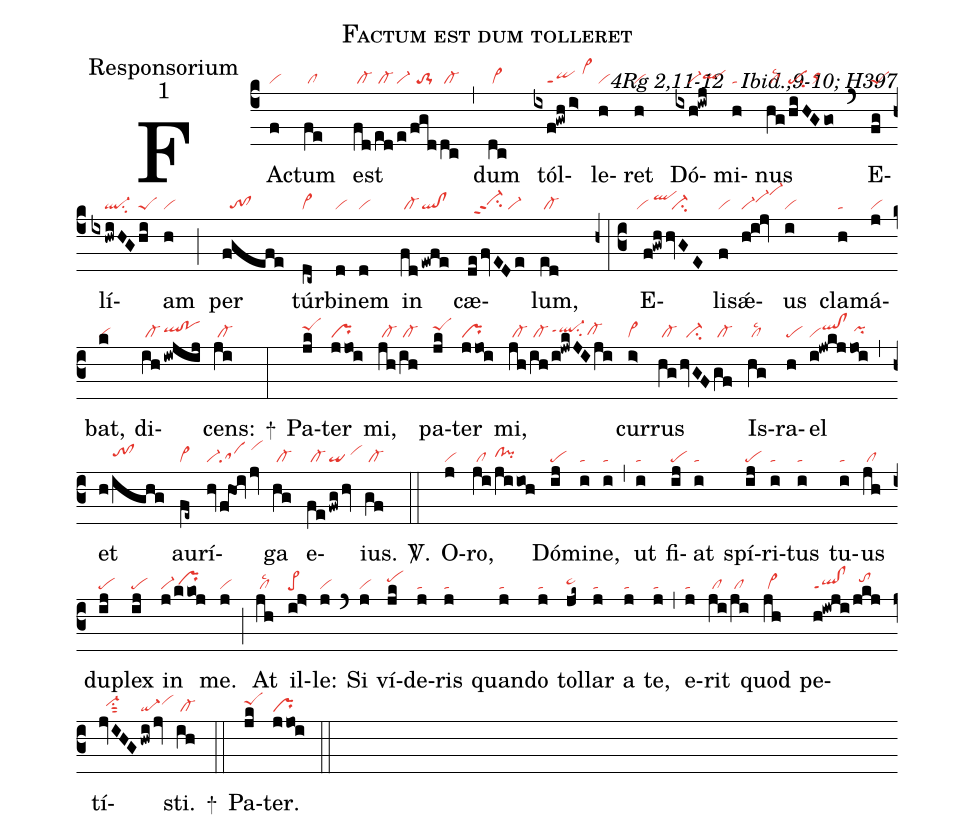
name:Factum est dum tolleret;
office-part:Responsorium;
mode:1;
commentary:ꝶ 4Rg 2,11-12 ꝟ Ibid.,9-10; H397;
nabc-lines:1;
%%
(c4)
FA(f|vi)ctum(fe|/cl) est(fd|/cl-|/ed|/cl-|/e|vi-|/fgd|//to-1|/dc|/cl-) (,)
dum(dc|/cl~) tól(ixf!gwh/i>|////qippt1/vi>hj)le(h|vi)ret(h|vi) Dó(ixh!iwj|////vi-qlhh)mi(h|ta)nus(hg|/cllsc2|/hiHGgo|pesu2/orhh) (`)
E(fg|peS)lí(ixhwiHG|////ql-su2|hi|peS)am(h|vi) (;)
per(fgefe|//to!cl) túr(dc~|cl~)bi(d|vi)nem(d|vi) in(fd|/cl-|ewfe|ql!cl) cæ(defvEDe|//vi-hhppt2su2/vi-)lum,(ed|/cl-) (h+:c3)
E(f!gwh|``vi/qlhj|hvGE|//ci-)li(f|vi)sǽ(h!i!jv|vi-vi-hivi-hl)us(i|vi) cla(h|ta)má(j|vi)bat,(k|vi) di(ih|/cl-|iwjij|qlhh!pohh)cens:(ji|/cl-) +(:)
Pa(jk|peShi)ter(jjo!i|pr) mi,(jh|/cl-|/ih|/cl-) pa(jk|peShi)ter(jjo!i|pr) mi,(jh|/cl-|/ih|/cl-|/i!jwkJIji|ql-hhppt1su2cl-hg) cur(i>|vi>)rus(hg|/cl-|hvGF|//ci-|gf|/cl-) Is(hg|/cllsc2)ra(h|pe)el(i!jwkj|viqlhi!clhi|jo!i|/pihh) (,)
et(h/ighg|////tohh!clhh) au(fe~|cl~)rí(hv|vi-|f@hoijv|sa/vihk)ga(hg|/cl-) e(fe|/cl-|fwghv|qi/vihi)ius.(gf|/cl-) <sp>V/</sp>.(::)

O(j|vi)ro,(ji|/cl|/ji/io!h|clhh!pihh) Dó(ij|pe)mi(i|ta)ne,(i|ta) (,)
ut(i|ta) fi(ij|pe)at(i|ta) spí(ij|pe)ri(i|ta)tus(i|ta) tu(i|ta)us(jh|/cl) du(ij|pe)plex(ij|pe) in(j|vi-|/kko!j|/prhh) me.(j|vi) (;)
At(jh|/cllsc2) il(ij>|pe>)le:(j|vi) (`)
Si(j|vi) ví(jk|pehi)de(j|ta)ris(j|ta) quan(j|ta)do(j|ta) tol(jk~|pe~hh)lar(j|ta) a(j|ta) te,(j|ta) (,)
e(j|ta)rit(ji|/cl|/ji|/cl) quod(jh|/cl~) pe(h!iwji|ql!clppt1|/jkj|//tohi)tí(jvIHG|//vi-hhsu1sut2|hwijv|qi-vihi)sti.(ih|/cl-) +(::)

Pa(jk|peShi)ter.(jjo!i|pr) (::)
